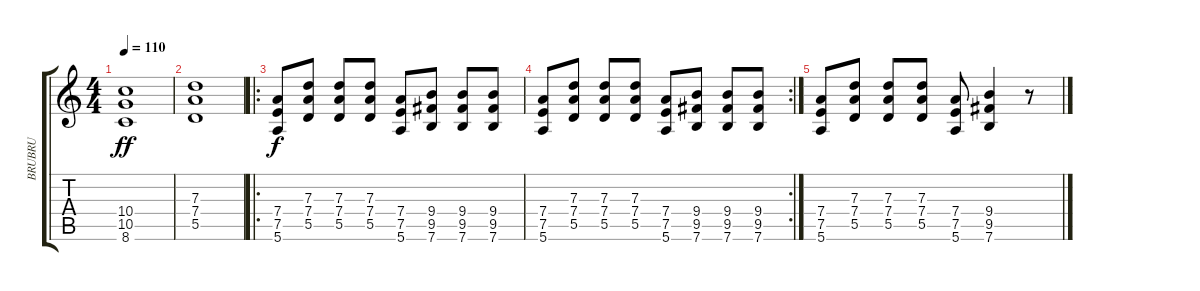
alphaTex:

\track ("BRUBRU" "BRUBRU") {instrument overdrivenguitar}
\staff {score tabs}
\tuning (E4 B3 G3 D3 A2 E2) {hide}
\ts (4 4)
\tempo 110
\clef g2
\ks c
(10.4 10.5 8.6).1{dy ff} |
(7.3 7.4 5.5).1 |
\ro
(7.4 7.5 5.6).8{dy f} (7.3 7.4 5.5).8 (7.3 7.4 5.5).8 (7.3 7.4 5.5).8 (7.4 7.5 5.6).8 (9.4 9.5 7.6).8 (9.4 9.5 7.6).8 (9.4 9.5 7.6).8 |
\rc 2
(7.4 7.5 5.6).8 (7.3 7.4 5.5).8 (7.3 7.4 5.5).8 (7.3 7.4 5.5).8 (7.4 7.5 5.6).8 (9.4 9.5 7.6).8 (9.4 9.5 7.6).8 (9.4 9.5 7.6).8 |
(7.4 7.5 5.6).8 (7.3 7.4 5.5).8 (7.3 7.4 5.5).8 (7.3 7.4 5.5).8 (7.4 7.5 5.6).8 (9.4 9.5 7.6).4 r.8
